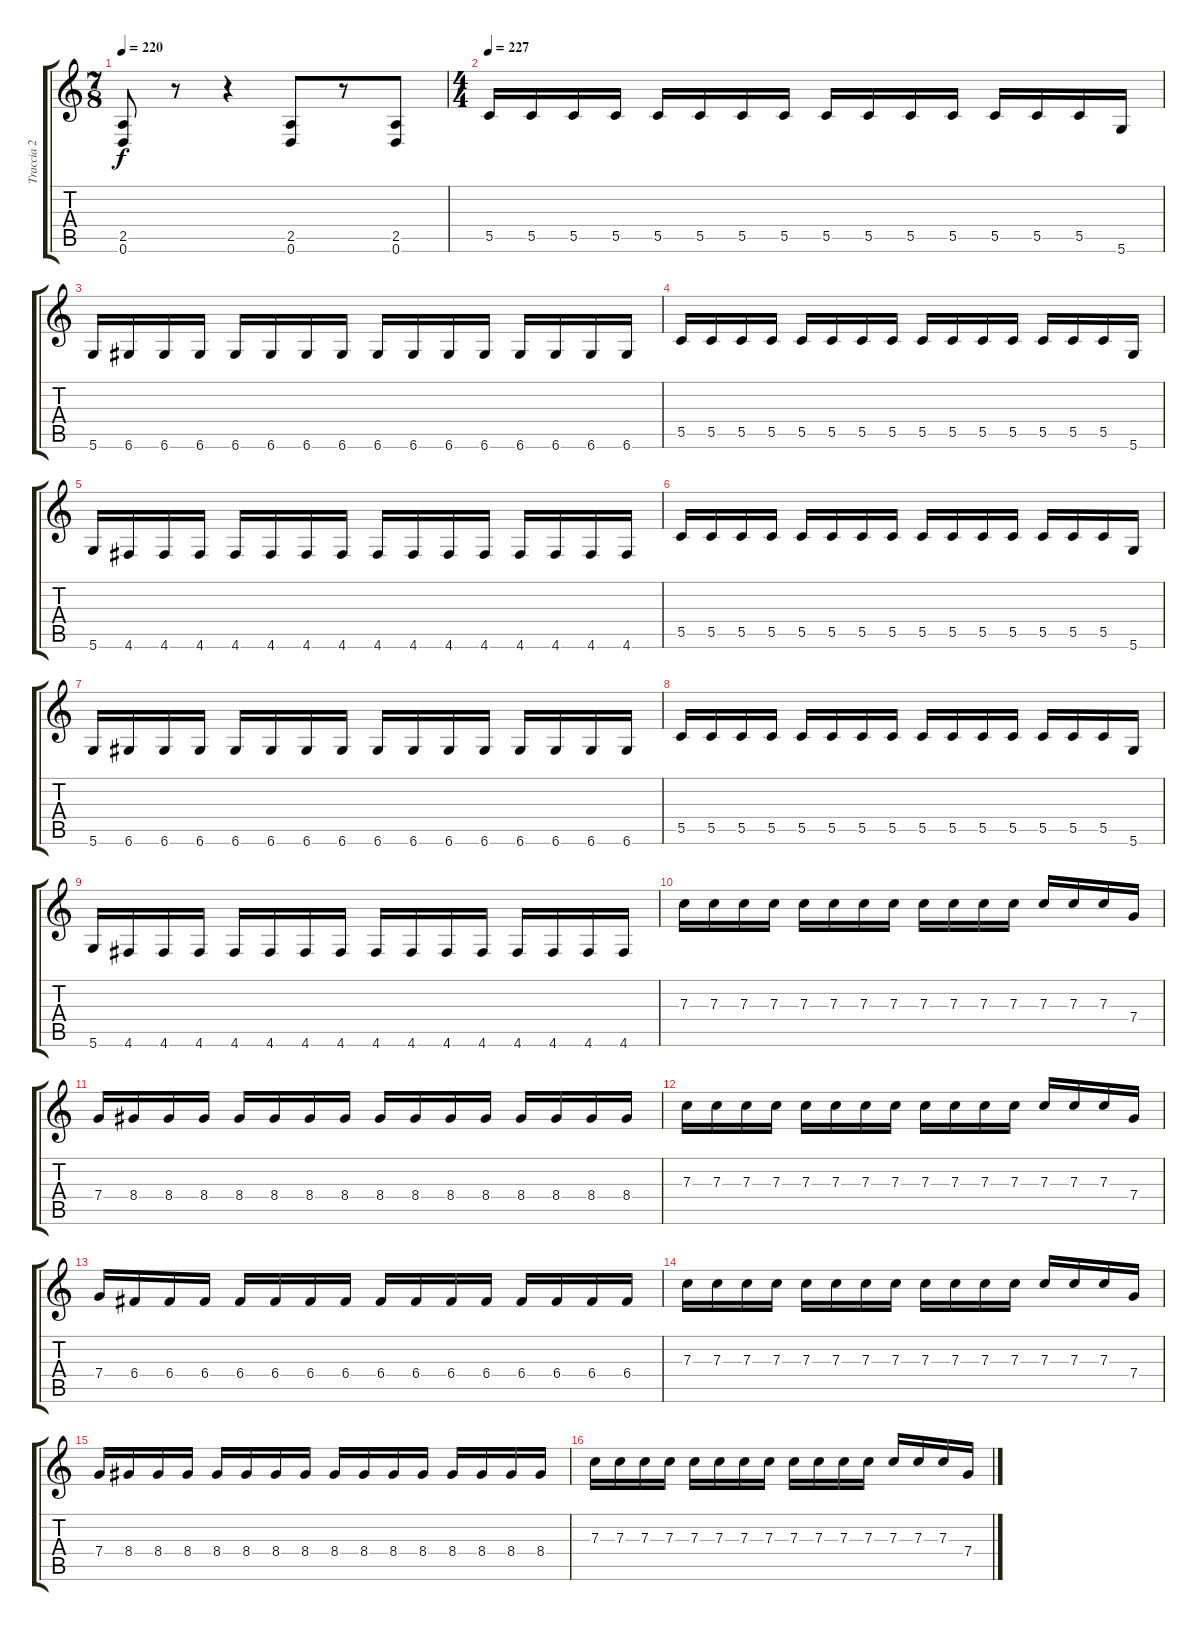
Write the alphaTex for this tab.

\track ("Traccia 2" "Traccia 2") {instrument distortionguitar}
\staff {score tabs}
\tuning (D4 A3 F3 C3 G2 D2) {hide}
\ts (7 8)
\tempo 220
\clef g2
\ks c
(2.5 0.6).8{dy f} r.8 r.4 (2.5 0.6).8 r.8 (2.5 0.6).8 |
\ts (4 4)
\tempo 227
5.5.16 5.5.16 5.5.16 5.5.16 5.5.16 5.5.16 5.5.16 5.5.16 5.5.16 5.5.16 5.5.16 5.5.16 5.5.16 5.5.16 5.5.16 5.6.16 |
5.6.16 6.6.16 6.6.16 6.6.16 6.6.16 6.6.16 6.6.16 6.6.16 6.6.16 6.6.16 6.6.16 6.6.16 6.6.16 6.6.16 6.6.16 6.6.16 |
5.5.16 5.5.16 5.5.16 5.5.16 5.5.16 5.5.16 5.5.16 5.5.16 5.5.16 5.5.16 5.5.16 5.5.16 5.5.16 5.5.16 5.5.16 5.6.16 |
5.6.16 4.6.16 4.6.16 4.6.16 4.6.16 4.6.16 4.6.16 4.6.16 4.6.16 4.6.16 4.6.16 4.6.16 4.6.16 4.6.16 4.6.16 4.6.16 |
5.5.16 5.5.16 5.5.16 5.5.16 5.5.16 5.5.16 5.5.16 5.5.16 5.5.16 5.5.16 5.5.16 5.5.16 5.5.16 5.5.16 5.5.16 5.6.16 |
5.6.16 6.6.16 6.6.16 6.6.16 6.6.16 6.6.16 6.6.16 6.6.16 6.6.16 6.6.16 6.6.16 6.6.16 6.6.16 6.6.16 6.6.16 6.6.16 |
5.5.16 5.5.16 5.5.16 5.5.16 5.5.16 5.5.16 5.5.16 5.5.16 5.5.16 5.5.16 5.5.16 5.5.16 5.5.16 5.5.16 5.5.16 5.6.16 |
5.6.16 4.6.16 4.6.16 4.6.16 4.6.16 4.6.16 4.6.16 4.6.16 4.6.16 4.6.16 4.6.16 4.6.16 4.6.16 4.6.16 4.6.16 4.6.16 |
7.3.16 7.3.16 7.3.16 7.3.16 7.3.16 7.3.16 7.3.16 7.3.16 7.3.16 7.3.16 7.3.16 7.3.16 7.3.16 7.3.16 7.3.16 7.4.16 |
7.4.16 8.4.16 8.4.16 8.4.16 8.4.16 8.4.16 8.4.16 8.4.16 8.4.16 8.4.16 8.4.16 8.4.16 8.4.16 8.4.16 8.4.16 8.4.16 |
7.3.16 7.3.16 7.3.16 7.3.16 7.3.16 7.3.16 7.3.16 7.3.16 7.3.16 7.3.16 7.3.16 7.3.16 7.3.16 7.3.16 7.3.16 7.4.16 |
7.4.16 6.4.16 6.4.16 6.4.16 6.4.16 6.4.16 6.4.16 6.4.16 6.4.16 6.4.16 6.4.16 6.4.16 6.4.16 6.4.16 6.4.16 6.4.16 |
7.3.16 7.3.16 7.3.16 7.3.16 7.3.16 7.3.16 7.3.16 7.3.16 7.3.16 7.3.16 7.3.16 7.3.16 7.3.16 7.3.16 7.3.16 7.4.16 |
7.4.16 8.4.16 8.4.16 8.4.16 8.4.16 8.4.16 8.4.16 8.4.16 8.4.16 8.4.16 8.4.16 8.4.16 8.4.16 8.4.16 8.4.16 8.4.16 |
7.3.16 7.3.16 7.3.16 7.3.16 7.3.16 7.3.16 7.3.16 7.3.16 7.3.16 7.3.16 7.3.16 7.3.16 7.3.16 7.3.16 7.3.16 7.4.16
